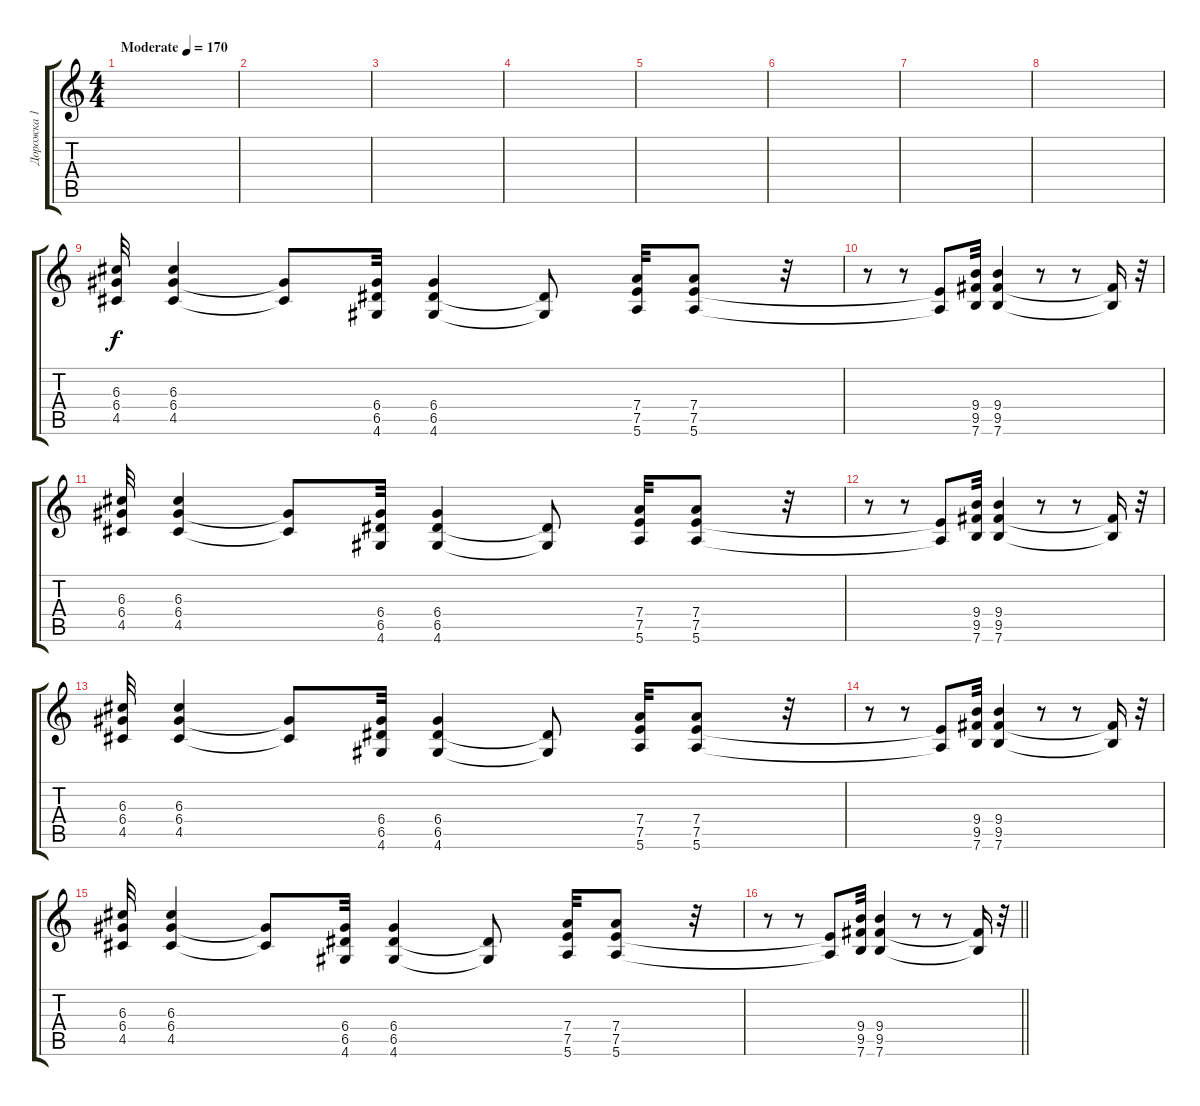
\track ("Дорожка 1" "Дорожка 1") {instrument overdrivenguitar}
\staff {score tabs}
\tuning (E4 B3 G3 D3 A2 E2) {hide}
\ts (4 4)
\tempo (170 "Moderate")
\clef g2
\ks c
|
|
|
|
|
|
|
|
(6.3 6.4 4.5).32 (6.3 6.4 4.5).4 (6.4{t} 4.5{t}).8 (6.4 6.5 4.6).32 (6.4 6.5 4.6).4 (6.5{t} 4.6{t}).8 (7.4 7.5 5.6).32 (7.4 7.5 5.6).8 r.32 |
r.8 r.8 (7.5{t} 5.6{t}).8 (9.4 9.5 7.6).32 (9.4 9.5 7.6).4 r.8 r.8 (9.5{t} 7.6{t}).16 r.32 |
(6.3 6.4 4.5).32 (6.3 6.4 4.5).4 (6.4{t} 4.5{t}).8 (6.4 6.5 4.6).32 (6.4 6.5 4.6).4 (6.5{t} 4.6{t}).8 (7.4 7.5 5.6).32 (7.4 7.5 5.6).8 r.32 |
r.8 r.8 (7.5{t} 5.6{t}).8 (9.4 9.5 7.6).32 (9.4 9.5 7.6).4 r.8 r.8 (9.5{t} 7.6{t}).16 r.32 |
(6.3 6.4 4.5).32 (6.3 6.4 4.5).4 (6.4{t} 4.5{t}).8 (6.4 6.5 4.6).32 (6.4 6.5 4.6).4 (6.5{t} 4.6{t}).8 (7.4 7.5 5.6).32 (7.4 7.5 5.6).8 r.32 |
r.8 r.8 (7.5{t} 5.6{t}).8 (9.4 9.5 7.6).32 (9.4 9.5 7.6).4 r.8 r.8 (9.5{t} 7.6{t}).16 r.32 |
(6.3 6.4 4.5).32 (6.3 6.4 4.5).4 (6.4{t} 4.5{t}).8 (6.4 6.5 4.6).32 (6.4 6.5 4.6).4 (6.5{t} 4.6{t}).8 (7.4 7.5 5.6).32 (7.4 7.5 5.6).8 r.32 |
\barLineRight lightlight
r.8 r.8 (7.5{t} 5.6{t}).8 (9.4 9.5 7.6).32 (9.4 9.5 7.6).4 r.8 r.8 (9.5{t} 7.6{t}).16 r.32
